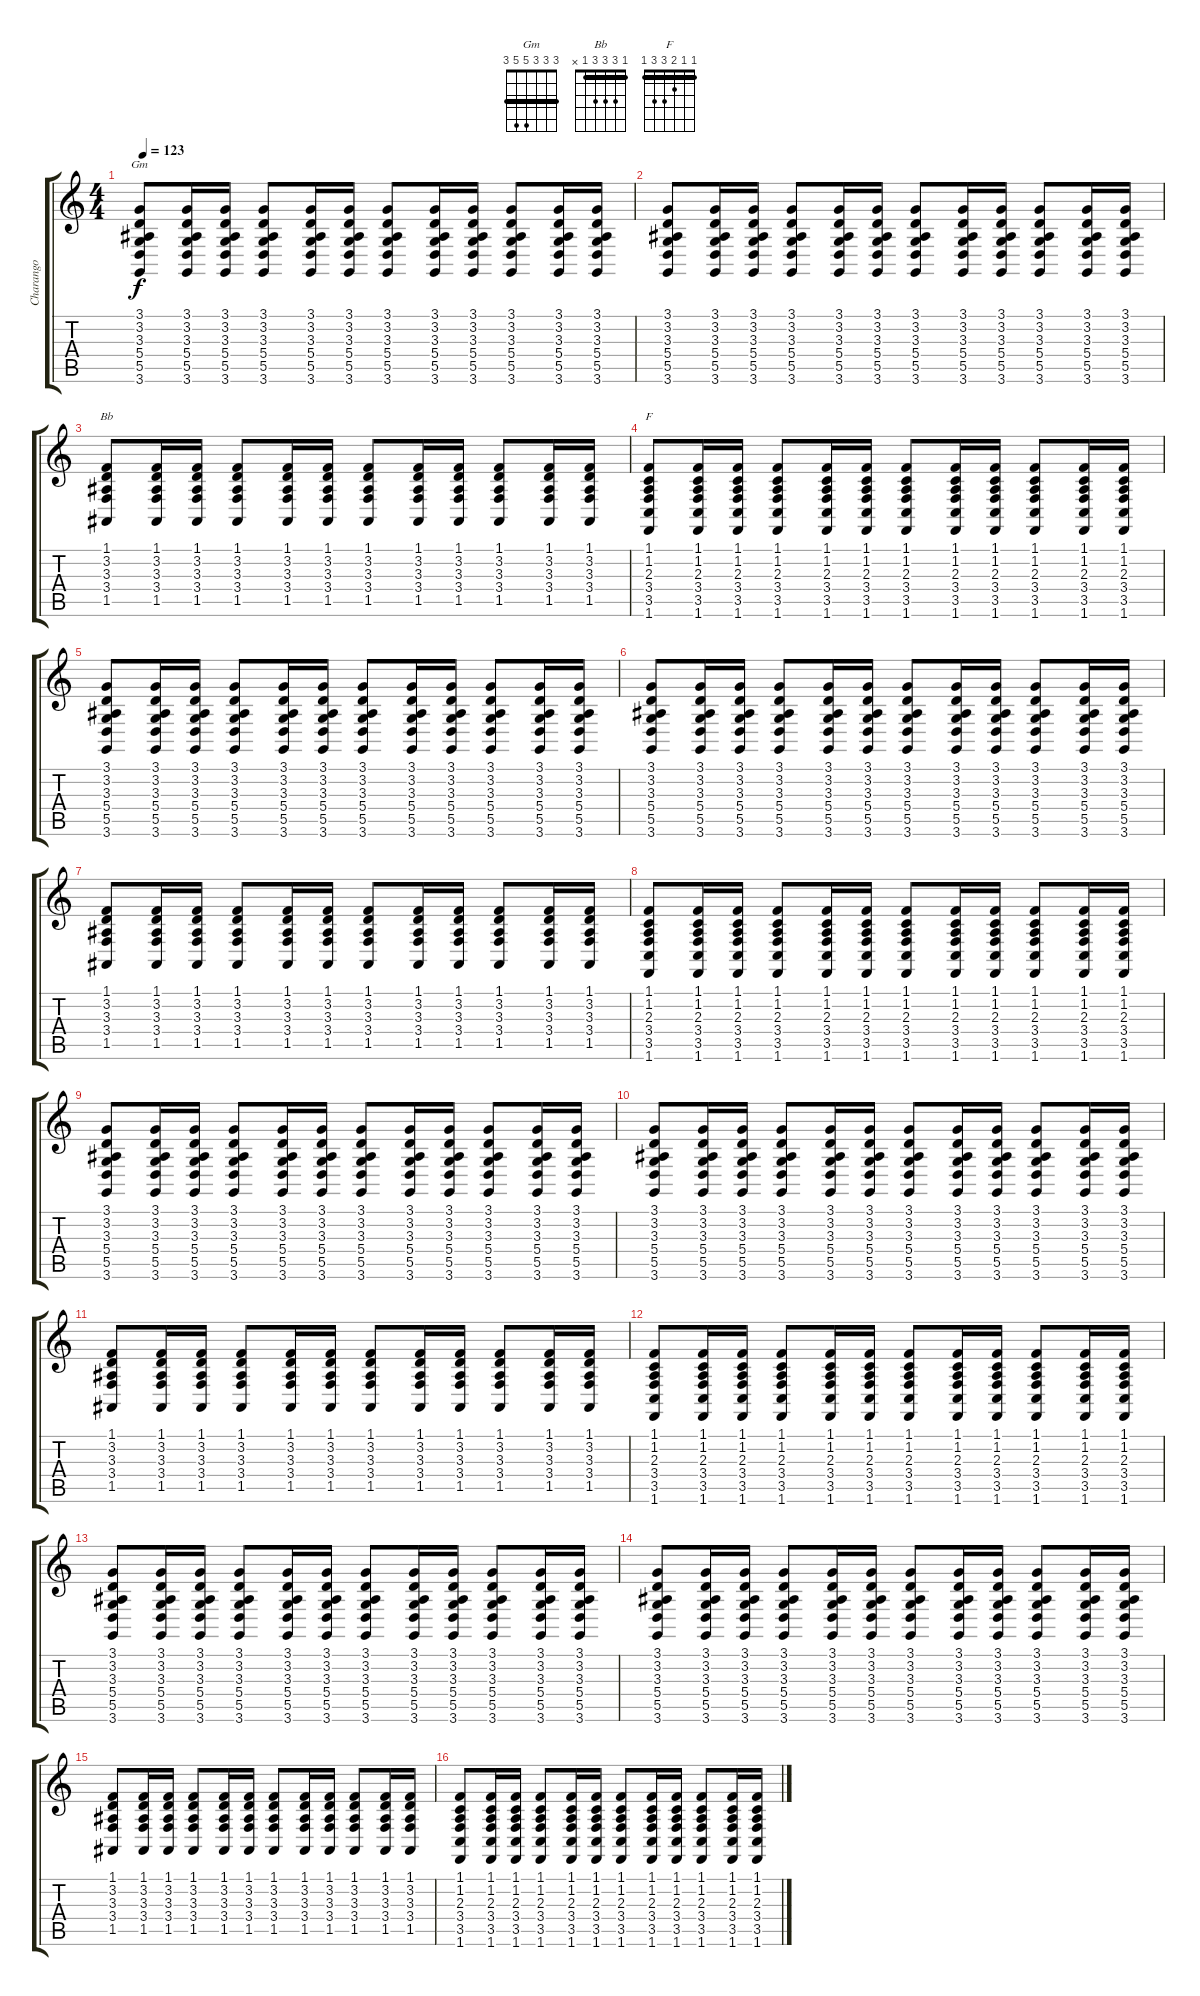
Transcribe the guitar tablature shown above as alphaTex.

\track ("Charango" "Charango") {instrument koto}
\staff {score tabs}
\tuning (E4 B3 G3 D3 A2 E2) {hide}
\chord ("Gm" 3 3 3 5 5 3) {barre 3}
\chord ("Bb" 1 3 3 3 1 x) {barre 1}
\chord ("F" 1 1 2 3 3 1) {barre 1}
\ts (4 4)
\tempo 123
\clef g2
\ks c
(3.1 3.2 3.3 5.4 5.5 3.6).8{ch "Gm" dy f} (3.1 3.2 3.3 5.4 5.5 3.6).16 (3.1 3.2 3.3 5.4 5.5 3.6).16 (3.1 3.2 3.3 5.4 5.5 3.6).8 (3.1 3.2 3.3 5.4 5.5 3.6).16 (3.1 3.2 3.3 5.4 5.5 3.6).16 (3.1 3.2 3.3 5.4 5.5 3.6).8 (3.1 3.2 3.3 5.4 5.5 3.6).16 (3.1 3.2 3.3 5.4 5.5 3.6).16 (3.1 3.2 3.3 5.4 5.5 3.6).8 (3.1 3.2 3.3 5.4 5.5 3.6).16 (3.1 3.2 3.3 5.4 5.5 3.6).16 |
(3.1 3.2 3.3 5.4 5.5 3.6).8 (3.1 3.2 3.3 5.4 5.5 3.6).16 (3.1 3.2 3.3 5.4 5.5 3.6).16 (3.1 3.2 3.3 5.4 5.5 3.6).8 (3.1 3.2 3.3 5.4 5.5 3.6).16 (3.1 3.2 3.3 5.4 5.5 3.6).16 (3.1 3.2 3.3 5.4 5.5 3.6).8 (3.1 3.2 3.3 5.4 5.5 3.6).16 (3.1 3.2 3.3 5.4 5.5 3.6).16 (3.1 3.2 3.3 5.4 5.5 3.6).8 (3.1 3.2 3.3 5.4 5.5 3.6).16 (3.1 3.2 3.3 5.4 5.5 3.6).16 |
(1.1 3.2 3.3 3.4 1.5).8{ch "Bb"} (1.1 3.2 3.3 3.4 1.5).16 (1.1 3.2 3.3 3.4 1.5).16 (1.1 3.2 3.3 3.4 1.5).8 (1.1 3.2 3.3 3.4 1.5).16 (1.1 3.2 3.3 3.4 1.5).16 (1.1 3.2 3.3 3.4 1.5).8 (1.1 3.2 3.3 3.4 1.5).16 (1.1 3.2 3.3 3.4 1.5).16 (1.1 3.2 3.3 3.4 1.5).8 (1.1 3.2 3.3 3.4 1.5).16 (1.1 3.2 3.3 3.4 1.5).16 |
(1.1 1.2 2.3 3.4 3.5 1.6).8{ch "F"} (1.1 1.2 2.3 3.4 3.5 1.6).16 (1.1 1.2 2.3 3.4 3.5 1.6).16 (1.1 1.2 2.3 3.4 3.5 1.6).8 (1.1 1.2 2.3 3.4 3.5 1.6).16 (1.1 1.2 2.3 3.4 3.5 1.6).16 (1.1 1.2 2.3 3.4 3.5 1.6).8 (1.1 1.2 2.3 3.4 3.5 1.6).16 (1.1 1.2 2.3 3.4 3.5 1.6).16 (1.1 1.2 2.3 3.4 3.5 1.6).8 (1.1 1.2 2.3 3.4 3.5 1.6).16 (1.1 1.2 2.3 3.4 3.5 1.6).16 |
(3.1 3.2 3.3 5.4 5.5 3.6).8 (3.1 3.2 3.3 5.4 5.5 3.6).16 (3.1 3.2 3.3 5.4 5.5 3.6).16 (3.1 3.2 3.3 5.4 5.5 3.6).8 (3.1 3.2 3.3 5.4 5.5 3.6).16 (3.1 3.2 3.3 5.4 5.5 3.6).16 (3.1 3.2 3.3 5.4 5.5 3.6).8 (3.1 3.2 3.3 5.4 5.5 3.6).16 (3.1 3.2 3.3 5.4 5.5 3.6).16 (3.1 3.2 3.3 5.4 5.5 3.6).8 (3.1 3.2 3.3 5.4 5.5 3.6).16 (3.1 3.2 3.3 5.4 5.5 3.6).16 |
(3.1 3.2 3.3 5.4 5.5 3.6).8 (3.1 3.2 3.3 5.4 5.5 3.6).16 (3.1 3.2 3.3 5.4 5.5 3.6).16 (3.1 3.2 3.3 5.4 5.5 3.6).8 (3.1 3.2 3.3 5.4 5.5 3.6).16 (3.1 3.2 3.3 5.4 5.5 3.6).16 (3.1 3.2 3.3 5.4 5.5 3.6).8 (3.1 3.2 3.3 5.4 5.5 3.6).16 (3.1 3.2 3.3 5.4 5.5 3.6).16 (3.1 3.2 3.3 5.4 5.5 3.6).8 (3.1 3.2 3.3 5.4 5.5 3.6).16 (3.1 3.2 3.3 5.4 5.5 3.6).16 |
(1.1 3.2 3.3 3.4 1.5).8 (1.1 3.2 3.3 3.4 1.5).16 (1.1 3.2 3.3 3.4 1.5).16 (1.1 3.2 3.3 3.4 1.5).8 (1.1 3.2 3.3 3.4 1.5).16 (1.1 3.2 3.3 3.4 1.5).16 (1.1 3.2 3.3 3.4 1.5).8 (1.1 3.2 3.3 3.4 1.5).16 (1.1 3.2 3.3 3.4 1.5).16 (1.1 3.2 3.3 3.4 1.5).8 (1.1 3.2 3.3 3.4 1.5).16 (1.1 3.2 3.3 3.4 1.5).16 |
(1.1 1.2 2.3 3.4 3.5 1.6).8 (1.1 1.2 2.3 3.4 3.5 1.6).16 (1.1 1.2 2.3 3.4 3.5 1.6).16 (1.1 1.2 2.3 3.4 3.5 1.6).8 (1.1 1.2 2.3 3.4 3.5 1.6).16 (1.1 1.2 2.3 3.4 3.5 1.6).16 (1.1 1.2 2.3 3.4 3.5 1.6).8 (1.1 1.2 2.3 3.4 3.5 1.6).16 (1.1 1.2 2.3 3.4 3.5 1.6).16 (1.1 1.2 2.3 3.4 3.5 1.6).8 (1.1 1.2 2.3 3.4 3.5 1.6).16 (1.1 1.2 2.3 3.4 3.5 1.6).16 |
(3.1 3.2 3.3 5.4 5.5 3.6).8 (3.1 3.2 3.3 5.4 5.5 3.6).16 (3.1 3.2 3.3 5.4 5.5 3.6).16 (3.1 3.2 3.3 5.4 5.5 3.6).8 (3.1 3.2 3.3 5.4 5.5 3.6).16 (3.1 3.2 3.3 5.4 5.5 3.6).16 (3.1 3.2 3.3 5.4 5.5 3.6).8 (3.1 3.2 3.3 5.4 5.5 3.6).16 (3.1 3.2 3.3 5.4 5.5 3.6).16 (3.1 3.2 3.3 5.4 5.5 3.6).8 (3.1 3.2 3.3 5.4 5.5 3.6).16 (3.1 3.2 3.3 5.4 5.5 3.6).16 |
(3.1 3.2 3.3 5.4 5.5 3.6).8 (3.1 3.2 3.3 5.4 5.5 3.6).16 (3.1 3.2 3.3 5.4 5.5 3.6).16 (3.1 3.2 3.3 5.4 5.5 3.6).8 (3.1 3.2 3.3 5.4 5.5 3.6).16 (3.1 3.2 3.3 5.4 5.5 3.6).16 (3.1 3.2 3.3 5.4 5.5 3.6).8 (3.1 3.2 3.3 5.4 5.5 3.6).16 (3.1 3.2 3.3 5.4 5.5 3.6).16 (3.1 3.2 3.3 5.4 5.5 3.6).8 (3.1 3.2 3.3 5.4 5.5 3.6).16 (3.1 3.2 3.3 5.4 5.5 3.6).16 |
(1.1 3.2 3.3 3.4 1.5).8 (1.1 3.2 3.3 3.4 1.5).16 (1.1 3.2 3.3 3.4 1.5).16 (1.1 3.2 3.3 3.4 1.5).8 (1.1 3.2 3.3 3.4 1.5).16 (1.1 3.2 3.3 3.4 1.5).16 (1.1 3.2 3.3 3.4 1.5).8 (1.1 3.2 3.3 3.4 1.5).16 (1.1 3.2 3.3 3.4 1.5).16 (1.1 3.2 3.3 3.4 1.5).8 (1.1 3.2 3.3 3.4 1.5).16 (1.1 3.2 3.3 3.4 1.5).16 |
(1.1 1.2 2.3 3.4 3.5 1.6).8 (1.1 1.2 2.3 3.4 3.5 1.6).16 (1.1 1.2 2.3 3.4 3.5 1.6).16 (1.1 1.2 2.3 3.4 3.5 1.6).8 (1.1 1.2 2.3 3.4 3.5 1.6).16 (1.1 1.2 2.3 3.4 3.5 1.6).16 (1.1 1.2 2.3 3.4 3.5 1.6).8 (1.1 1.2 2.3 3.4 3.5 1.6).16 (1.1 1.2 2.3 3.4 3.5 1.6).16 (1.1 1.2 2.3 3.4 3.5 1.6).8 (1.1 1.2 2.3 3.4 3.5 1.6).16 (1.1 1.2 2.3 3.4 3.5 1.6).16 |
(3.1 3.2 3.3 5.4 5.5 3.6).8 (3.1 3.2 3.3 5.4 5.5 3.6).16 (3.1 3.2 3.3 5.4 5.5 3.6).16 (3.1 3.2 3.3 5.4 5.5 3.6).8 (3.1 3.2 3.3 5.4 5.5 3.6).16 (3.1 3.2 3.3 5.4 5.5 3.6).16 (3.1 3.2 3.3 5.4 5.5 3.6).8 (3.1 3.2 3.3 5.4 5.5 3.6).16 (3.1 3.2 3.3 5.4 5.5 3.6).16 (3.1 3.2 3.3 5.4 5.5 3.6).8 (3.1 3.2 3.3 5.4 5.5 3.6).16 (3.1 3.2 3.3 5.4 5.5 3.6).16 |
(3.1 3.2 3.3 5.4 5.5 3.6).8 (3.1 3.2 3.3 5.4 5.5 3.6).16 (3.1 3.2 3.3 5.4 5.5 3.6).16 (3.1 3.2 3.3 5.4 5.5 3.6).8 (3.1 3.2 3.3 5.4 5.5 3.6).16 (3.1 3.2 3.3 5.4 5.5 3.6).16 (3.1 3.2 3.3 5.4 5.5 3.6).8 (3.1 3.2 3.3 5.4 5.5 3.6).16 (3.1 3.2 3.3 5.4 5.5 3.6).16 (3.1 3.2 3.3 5.4 5.5 3.6).8 (3.1 3.2 3.3 5.4 5.5 3.6).16 (3.1 3.2 3.3 5.4 5.5 3.6).16 |
(1.1 3.2 3.3 3.4 1.5).8 (1.1 3.2 3.3 3.4 1.5).16 (1.1 3.2 3.3 3.4 1.5).16 (1.1 3.2 3.3 3.4 1.5).8 (1.1 3.2 3.3 3.4 1.5).16 (1.1 3.2 3.3 3.4 1.5).16 (1.1 3.2 3.3 3.4 1.5).8 (1.1 3.2 3.3 3.4 1.5).16 (1.1 3.2 3.3 3.4 1.5).16 (1.1 3.2 3.3 3.4 1.5).8 (1.1 3.2 3.3 3.4 1.5).16 (1.1 3.2 3.3 3.4 1.5).16 |
(1.1 1.2 2.3 3.4 3.5 1.6).8 (1.1 1.2 2.3 3.4 3.5 1.6).16 (1.1 1.2 2.3 3.4 3.5 1.6).16 (1.1 1.2 2.3 3.4 3.5 1.6).8 (1.1 1.2 2.3 3.4 3.5 1.6).16 (1.1 1.2 2.3 3.4 3.5 1.6).16 (1.1 1.2 2.3 3.4 3.5 1.6).8 (1.1 1.2 2.3 3.4 3.5 1.6).16 (1.1 1.2 2.3 3.4 3.5 1.6).16 (1.1 1.2 2.3 3.4 3.5 1.6).8 (1.1 1.2 2.3 3.4 3.5 1.6).16 (1.1 1.2 2.3 3.4 3.5 1.6).16
